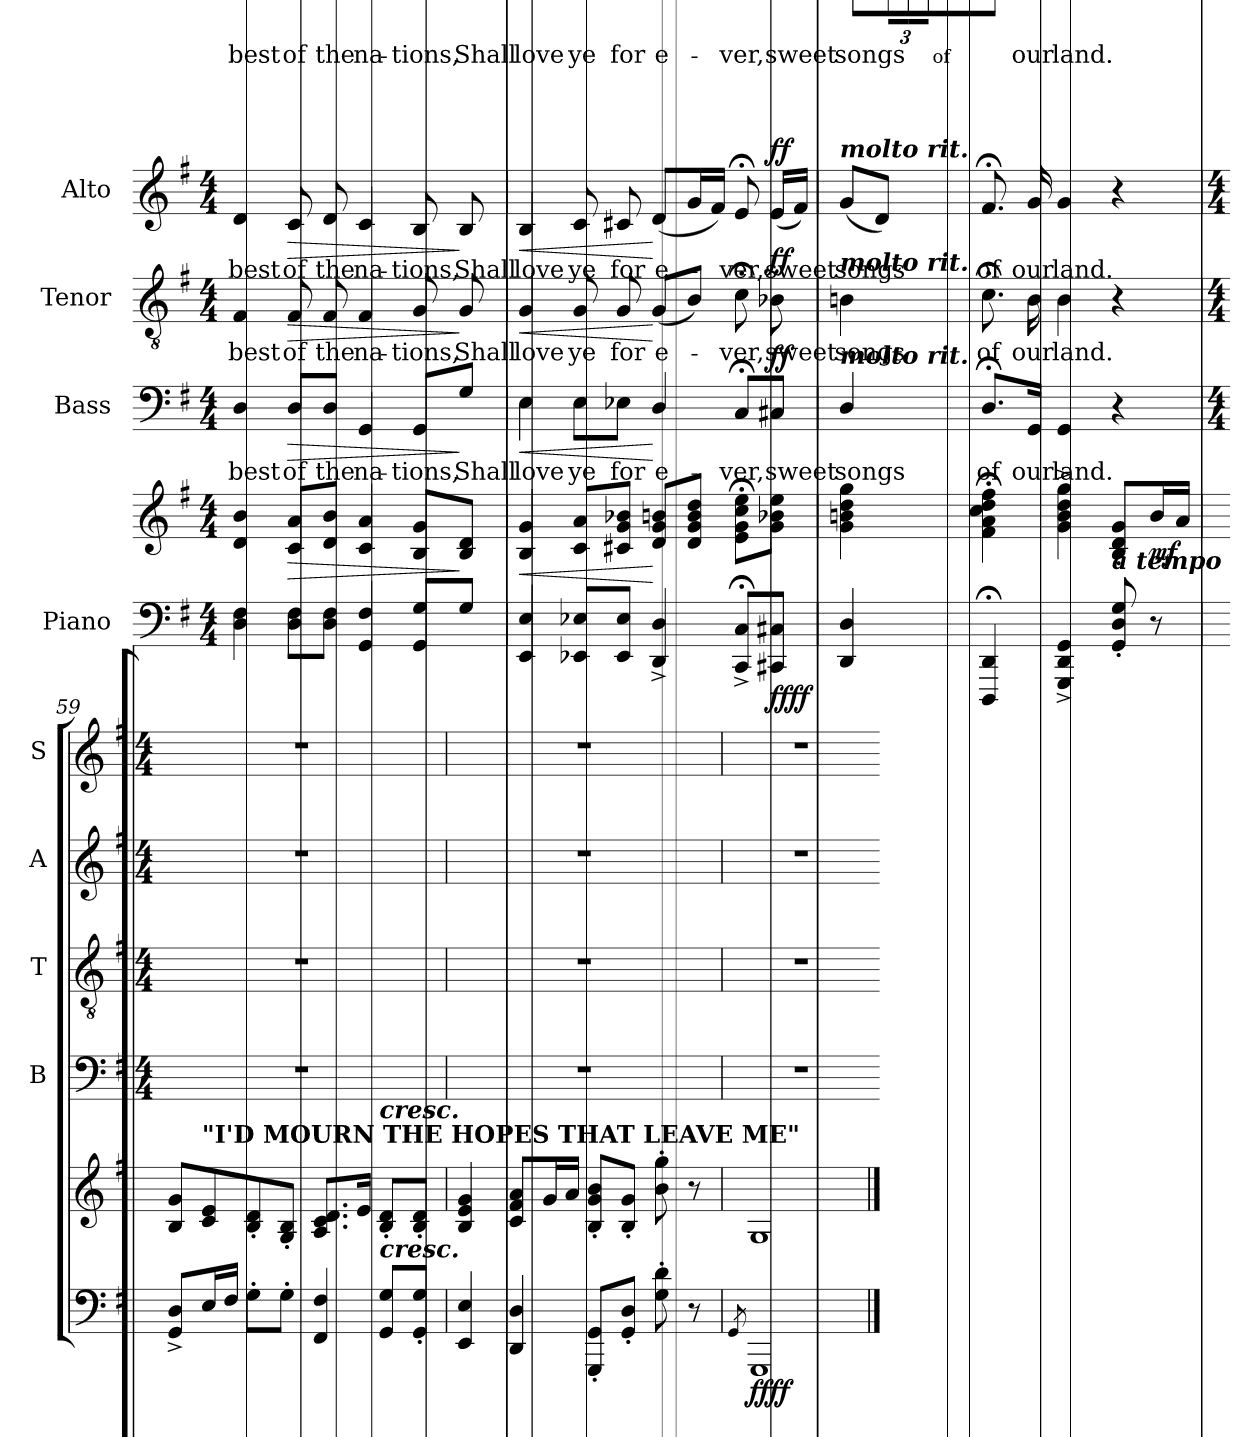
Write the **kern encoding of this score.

**kern	**kern	**dynam	**kern	**text	**dynam	**kern	**text	**dynam	**kern	**text	**dynam	**kern	**text	**dynam
*part5	*part5	*part5	*part4	*part4	*part4	*part3	*part3	*part3	*part2	*part2	*part2	*part1	*part1	*part1
*staff6	*staff5	*staff5/6	*staff4	*staff4	*staff4	*staff3	*staff3	*staff3	*staff2	*staff2	*staff2	*staff1	*staff1	*staff1
*I"Piano	*	*	*I"Bass	*	*	*I"Tenor	*	*	*I"Alto	*	*	*I"Soprano	*	*
*	*	*	*I'B	*	*	*I'T	*	*	*I'A	*	*	*I'S	*	*
!!LO:LB:g=z
*clefF4	*clefG2	*	*clefF4	*	*	*clefGv2	*	*	*clefG2	*	*	*clefG2	*	*
*k[f#]	*k[f#]	*	*k[f#]	*	*	*k[f#]	*	*	*k[f#]	*	*	*k[f#]	*	*
*G:	*G:	*	*G:	*	*	*G:	*	*	*G:	*	*	*G:	*	*
*M4/4	*M4/4	*	*M4/4	*	*	*M4/4	*	*	*M4/4	*	*	*M4/4	*	*
=56	=56	=56	=56	=56	=56	=56	=56	=56	=56	=56	=56	=56	=56	=56
!	!	!	!	!LO:LY:b	!	!	!LO:LY:b	!	!	!LO:LY:b	!	!	!LO:LY:b	!
4D\ 4F#\	4d/ 4b/	.	4D/	best	.	4F#	best	.	4d	best	.	4b/	best	.
!	!	!LO:HP:b	!	!LO:LY:b	!LO:HP:b	!	!LO:LY:b	!LO:HP:b	!	!LO:LY:b	!LO:HP:b	!	!LO:LY:b	!LO:HP:b
8D\ 8F#\L	8c 8aL	>	8D/L	of	>	8F#	of	>	8c	of	>	8a	of	>
!	!	!	!	!LO:LY:b	!	!	!LO:LY:b	!	!	!LO:LY:b	!	!	!LO:LY:b	!
8D\ 8F#\J	8d/ 8b/J	.	8D/J	the	.	8F#	the	.	8d	the	.	8b/	the	.
!	!	!	!	!LO:LY:b	!	!	!LO:LY:b	!	!	!LO:LY:b	!	!	!LO:LY:b	!
4GG 4F#	4c 4a	.	4GG	na-	.	4F#	na-	.	4c	na-	.	4a	na-	.
!	!	!	!	!LO:LY:b	!	!	!LO:LY:b	!	!	!LO:LY:b	!	!	!LO:LY:b	!
8GG 8GL	8B 8gL	.	8GG/L	-tions,	.	8G	-tions,	.	8B	-tions,	.	8g	-tions,	.
!	!	!	!	!LO:LY:b	!	!	!LO:LY:b	!	!	!LO:LY:b	!	!	!LO:LY:b	!
8GJ	8B 8dJ	]	8G/J	Shall	]	8G	Shall	]	8B	Shall	]	8d	Shall	]
=57	=57	=57	=57	=57	=57	=57	=57	=57	=57	=57	=57	=57	=57	=57
!	!	!LO:HP:b	!	!LO:LY:b	!LO:HP:b	!	!LO:LY:b	!LO:HP:b	!	!LO:LY:b	!LO:HP:b	!	!LO:LY:b	!LO:HP:b
4EE 4E	4B 4g	<	4E	love	<	4G	love	<	4B	love	<	4g	love	<
!	!	!	!	!LO:LY:b	!	!	!LO:LY:b	!	!	!LO:LY:b	!	!	!LO:LY:b	!
8EE-X 8E-XL	8c 8aL	.	8E\L	ye	.	8G	ye	.	8c	ye	.	8a	ye	.
!	!	!	!	!LO:LY:b	!	!	!LO:LY:b	!	!	!LO:LY:b	!	!	!LO:LY:b	!
8EE- 8E-J	8c#X 8g 8b-XJ	.	8E-X\J	for	.	8G	for	.	8c#X	for	.	8b-X	for	.
!	!	!	!	!LO:LY:b	!	!	!LO:LY:b	!	!	!LO:LY:b	!	!	!LO:LY:b	!
4DD^ 4D^	8d 8g 8bnL	[	4D/	e-	[	(<8GL	e-	[	(<8dL	e-	[	(>8bnL	e-	[
.	8d 8g 8b 8ddJ	.	.	.	.	8BJ)	.	.	16gL	.	.	8ddJ)	.	.
.	.	.	.	.	.	.	.	.	16f#JJ)	.	.	.	.	.
!	!	!	!	!LO:LY:b	!	!	!LO:LY:b	!	!	!LO:LY:b	!	!	!LO:LY:b	!
8CC;^ 8C;^L	8e\;< 8g\;< 8cc\;< 8ee\;<L	.	8C;</L	-ver,	.	8c;<	ver,	.	8e;<	ver,	.	8ee;<	ver,	.
!	!	!LO:DY:b=2	!	!LO:LY:b	!	!	!LO:LY:b	!	!	!LO:LY:b	!	!	!LO:LY:b	!
!	!	!LO:DY:n=1:b	!	!	!LO:DY:b	!	!	!LO:DY:b	!	!	!LO:DY:b	!	!	!LO:DY:b
8CC#X 8C#XJ	8g\ 8b-X\ 8ee\J	ff ff	8C#X/J	sweet	ff	8B-X	sweet	ff	(<16eLL	sweet	ff	8gg\	sweet	ff
.	.	.	.	.	.	.	.	.	16f#JJ)	.	.	.	.	.
=58	=58	=58	=58	=58	=58	=58	=58	=58	=58	=58	=58	=58	=58	=58
!	!	!	!	!	!	!	!	!	!	!	!	!LO:TX:a:Bi:t=molto rit.	!	!
!	!	!	!	!	!	!	!	!	!LO:TX:a:Bi:t=molto rit.	!	!	!	!	!
!	!	!	!	!	!	!LO:TX:a:Bi:t=molto rit.	!	!	!	!	!	!	!	!
!	!	!	!LO:TX:a:Bi:t=molto rit.	!	!	!	!	!	!	!	!	!	!	!
!	!	!	!	!LO:LY:b	!	!	!LO:LY:b	!	!	!LO:LY:b	!	!	!LO:LY:b	!
4DD 4D	4g 4bn 4dd 4gg	.	4D/	songs	.	4Bn	songs	.	(<8gL	songs	.	(<8bL	songs	.
.	.	.	.	.	.	.	.	.	8dJ)	.	.	24gL	.	.
.	.	.	.	.	.	.	.	.	.	.	.	24a	.	.
.	.	.	.	.	.	.	.	.	.	.	.	24bJJ)	.	.
!	!	!	!	!	!	!	!	!	!	!	!	!	!LO:LY:b	!
.	.	.	.	.	.	.	.	.	.	.	.	(<32qqaLLL	of	.
.	.	.	.	.	.	.	.	.	.	.	.	32qqb	.	.
!	!	!	!	!LO:LY:b	!	!	!LO:LY:b	!	!	!LO:LY:b	!	!	!	!
4DDD;< 4DD;<	4f#;< 4a;< 4cc;< 4dd;< 4ff#;<	.	8.D;</L	of	.	8.c;<	of	.	8.f#;<	of	.	8.a;<J)	.	.
!	!	!	!	!LO:LY:b	!	!	!LO:LY:b	!	!	!LO:LY:b	!	!	!LO:LY:b	!
.	.	.	16GG/Jk	our	.	16B	our	.	16g	our	.	16g	our	.
!	!	!	!	!LO:LY:b	!	!	!LO:LY:b	!	!	!LO:LY:b	!	!	!LO:LY:b	!
4GGG^ 4DD^ 4GG^	4g^ 4b^ 4dd^ 4gg^	.	4GG	land.	.	4B	land.	.	4g	land.	.	4g	land.	.
!LO:TX:a:Bi:t=a tempo	!	!	!	!	!	!	!	!	!	!	!	!	!	!
8GG' 8D' 8G'	8B' 8d' 8g'L	.	4r	.	.	4r	.	.	4r	.	.	4r	.	.
!	!	!LO:DY:b	!	!	!	!	!	!	!	!	!	!	!	!
8r	16bL	mf	.	.	.	.	.	.	.	.	.	.	.	.
.	16aJJ	.	.	.	.	.	.	.	.	.	.	.	.	.
!!LO:LB:g=z
=59	=59	=59	=59	=59	=59	=59	=59	=59	=59	=59	=59	=59	=59	=59
*	*	*	*M4/4	*	*	*M4/4	*	*	*M4/4	*	*	*M4/4	*	*
8GG^ 8D^L	8B 8gL	.	1r	.	.	1r	.	.	1r	.	.	1r	.	.
!	!LO:TX:a:B:t="I'D MOURN THE HOPES THAT LEAVE ME"	!	!	!	!	!	!	!	!	!	!	!	!	!
16EL	8c 8e	.	.	.	.	.	.	.	.	.	.	.	.	.
16F#JJ	.	.	.	.	.	.	.	.	.	.	.	.	.	.
8G'L	8B' 8d'	.	.	.	.	.	.	.	.	.	.	.	.	.
8G'J	8G' 8B'J	.	.	.	.	.	.	.	.	.	.	.	.	.
4FF# 4F#	8.A 8.c 8.dL	.	.	.	.	.	.	.	.	.	.	.	.	.
.	16eJ	.	.	.	.	.	.	.	.	.	.	.	.	.
!	!LO:TX:a:Bi:t=cresc.	!	!	!	!	!	!	!	!	!	!	!	!	!
!LO:TX:a:Bi:t=cresc.	!	!	!	!	!	!	!	!	!	!	!	!	!	!
8GG 8GL	8B' 8d'L	.	.	.	.	.	.	.	.	.	.	.	.	.
8GG' 8G'J	8B' 8d'J	.	.	.	.	.	.	.	.	.	.	.	.	.
=60	=60	=60	=60	=60	=60	=60	=60	=60	=60	=60	=60	=60	=60	=60
4EE 4E	4B 4e 4g	.	1r	.	.	1r	.	.	1r	.	.	1r	.	.
4DD 4D	8c 8f# 8aL	.	.	.	.	.	.	.	.	.	.	.	.	.
.	16gL	.	.	.	.	.	.	.	.	.	.	.	.	.
.	16aJJ	.	.	.	.	.	.	.	.	.	.	.	.	.
8GGG' 8GG'L	8B' 8g' 8b'L	.	.	.	.	.	.	.	.	.	.	.	.	.
8GG' 8D'J	8B' 8g'J	.	.	.	.	.	.	.	.	.	.	.	.	.
8G' 8d'	8b' 8gg'	.	.	.	.	.	.	.	.	.	.	.	.	.
8r	8r	.	.	.	.	.	.	.	.	.	.	.	.	.
=61	=61	=61	=61	=61	=61	=61	=61	=61	=61	=61	=61	=61	=61	=61
8qGG	.	.	.	.	.	.	.	.	.	.	.	.	.	.
!	!	!LO:DY:b=2	!	!	!	!	!	!	!	!	!	!	!	!
!	!	!LO:DY:n=1:b	!	!	!	!	!	!	!	!	!	!	!	!
1GGG	1G	ff ff	1r	.	.	1r	.	.	1r	.	.	1r	.	.
==	==	=	=	=	=	=	=	=	=	=	=	=	=	=
*-	*-	*-	*-	*-	*-	*-	*-	*-	*-	*-	*-	*-	*-	*-
